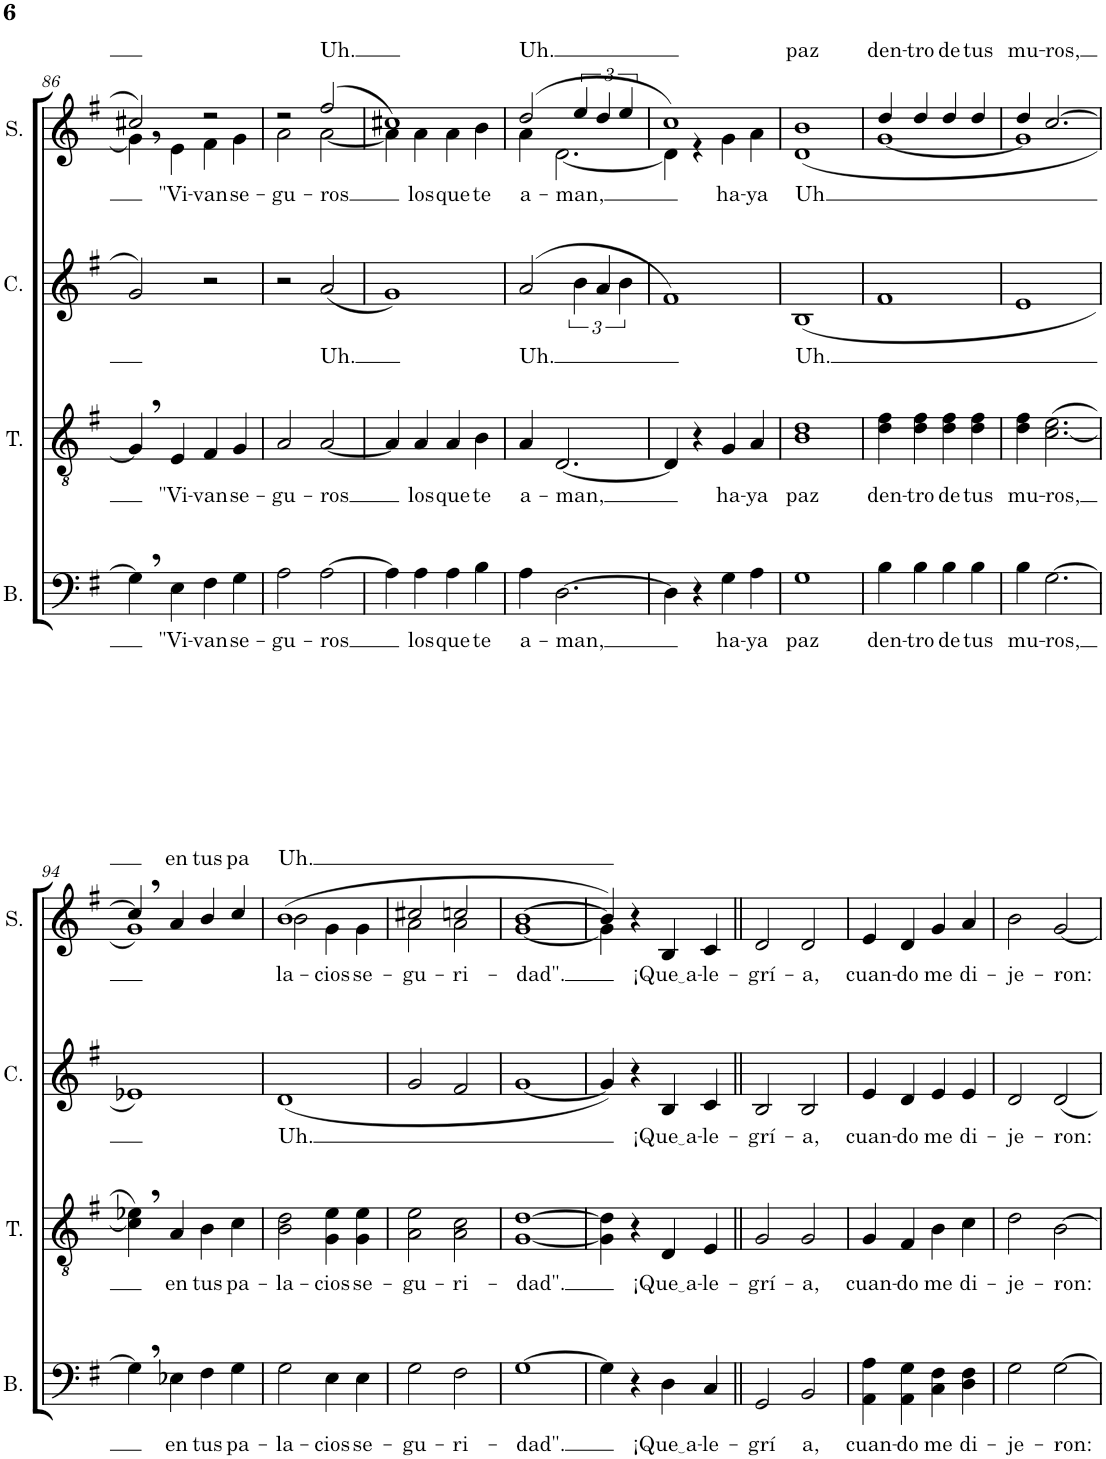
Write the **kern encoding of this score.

**kern	**text	**kern	**text	**kern	**text	**kern	**text	**harte
*part4	*part4	*part3	*part3	*part2	*part2	*part1	*part1	*part1
*staff4	*staff4	*staff3	*staff3	*staff2	*staff2	*staff1	*staff1	*
*I"Bajo	*	*I"Tenor	*	*I"Contralto	*	*I"Soprano	*	*
*I'B.	*	*I'T.	*	*I'C.	*	*I'S.	*	*
!!LO:PB:g=z
*clefF4	*	*clefGv2	*	*clefG2	*	*clefG2	*	*
*k[f#]	*	*k[f#]	*	*k[f#]	*	*k[f#]	*	*
*M2/2	*	*M2/2	*	*M2/2	*	*M2/2	*	*
*met(c|)	*	*met(c|)	*	*met(c|)	*	*met(c|)	*	*
=86	=86	=86	=86	=86	=86	=86	=86	=86
*	*	*	*	*	*	*^	*	*
!	!	!	!	!	!	!	!	!	!LO:H:kt=7
4G,\]	.	4G,/]	.	2g/	.	2cc#X/	4g,<\]	.	A:7
!	!LO:LY:b	!	!LO:LY:b	!	!	!	!	!LO:LY:b	!
4E\	"Vi-	4E/	"Vi-	.	.	.	4e\	"Vi-	.
!	!LO:LY:b	!	!LO:LY:b	!	!	!	!	!LO:LY:b	!
4F#\	-van	4F#/	-van	2r	.	2r	4f#\	-van	.
!	!LO:LY:b	!	!LO:LY:b	!	!	!	!	!LO:LY:b	!
4G\	se-	4G/	se-	.	.	.	4g\	se-	.
=87	=87	=87	=87	=87	=87	=87	=87	=87	=87
!	!LO:LY:b	!	!LO:LY:b	!	!	!	!	!LO:LY:b	!
2A\	-gu-	2A/	-gu-	2r	.	2r	2a\	-gu-	D:maj
!	!LO:LY:b	!	!LO:LY:b	!	!LO:LY:b	!	!	!LO:LY:a	!
!	!	!	!	!	!	!	!	!LO:LY:b	!
[2A\	-ros	[2A/	-ros	(2a/	Uh.	(2ff#/	[2a\	-ros	.
=88	=88	=88	=88	=88	=88	=88	=88	=88	=88
!	!	!	!	!	!	!	!	!	!LO:H:kt=m7
4A\]	.	4A/]	.	1g)	.	1cc#X)	4a\]	.	E:min7
!	!LO:LY:b	!	!LO:LY:b	!	!	!	!	!LO:LY:b	!
4A\	los	4A/	los	.	.	.	4a\	los	.
!	!LO:LY:b	!	!LO:LY:b	!	!	!	!	!LO:LY:b	!LO:H:kt=7
4A\	que	4A/	que	.	.	.	4a\	que	A:7
!	!LO:LY:b	!	!LO:LY:b	!	!	!	!	!LO:LY:b	!
4B\	te	4B\	te	.	.	.	4b\	te	.
=89	=89	=89	=89	=89	=89	=89	=89	=89	=89
!	!LO:LY:b	!	!LO:LY:b	!	!LO:LY:b	!	!	!LO:LY:a	!
!	!	!	!	!	!	!	!	!LO:LY:b	!
4A\	a-	4A/	a-	(2a/	Uh.	(2dd/	4a\	a-	D:maj
!	!LO:LY:b	!	!LO:LY:b	!	!	!	!	!LO:LY:b	!
[2.D\	-man,	[2.D/	-man,	.	.	.	[2.d\	-man,	.
.	.	.	.	6b\	.	6ee/	.	.	.
.	.	.	.	6a/	.	6dd/	.	.	.
.	.	.	.	6b\	.	6ee/	.	.	.
=90	=90	=90	=90	=90	=90	=90	=90	=90	=90
!	!	!	!	!	!	!	!	!	!LO:H:kt=7
4D\]	.	4D/]	.	1f#)	.	1cc)	4d\]	.	D:7
4r	.	4r	.	.	.	.	4r	.	.
!	!LO:LY:b	!	!LO:LY:b	!	!	!	!	!LO:LY:b	!
4G\	ha-	4G/	ha-	.	.	.	4g\	ha-	.
!	!LO:LY:b	!	!LO:LY:b	!	!	!	!	!LO:LY:b	!
4A\	-ya	4A/	-ya	.	.	.	4a\	-ya	.
=91	=91	=91	=91	=91	=91	=91	=91	=91	=91
!	!LO:LY:b	!	!LO:LY:b	!	!LO:LY:b	!	!	!LO:LY:a	!
!	!	!	!	!	!	!	!	!LO:LY:b	!
1G	paz	1B 1d	paz	(1B	Uh.	1b	(1d	Uh	G:maj
=92	=92	=92	=92	=92	=92	=92	=92	=92	=92
!	!LO:LY:b	!	!LO:LY:b	!	!	!	!	!LO:LY:a	!LO:H:kt=7
4B\	den-	4d\ 4f#\	den-	1f#	.	4dd/	[1g	den-	G:7
!	!LO:LY:b	!	!LO:LY:b	!	!	!	!	!LO:LY:a	!
4B\	-tro	4d\ 4f#\	-tro	.	.	4dd/	.	-tro	.
!	!LO:LY:b	!	!LO:LY:b	!	!	!	!	!LO:LY:a	!
4B\	de	4d\ 4f#\	de	.	.	4dd/	.	de	.
!	!LO:LY:b	!	!LO:LY:b	!	!	!	!	!LO:LY:a	!
4B\	tus	4d\ 4f#\	tus	.	.	4dd/	.	tus	.
=93	=93	=93	=93	=93	=93	=93	=93	=93	=93
!	!LO:LY:b	!	!LO:LY:b	!	!	!	!	!LO:LY:a	!
4B\	mu-	4d\ 4f#\	mu-	1e	.	4dd/	1g]	mu-	C:maj
!	!LO:LY:b	!	!LO:LY:b	!	!	!	!	!LO:LY:a	!
[2.G\	-ros,	([2.c\ 2.e\	-ros,	.	.	[2.cc/	.	-ros,	.
!!LO:LB:g=z	!!
=94	=94	=94	=94	=94	=94	=94	=94	=94	=94
!	!	!	!	!	!	!	!	!	!LO:H:kt=m
4G,\]	.	4c\], 4e-X\,)	.	1e-X)	.	4cc,/]	1g)	.	C:min
!	!LO:LY:b	!	!LO:LY:b	!	!	!	!	!LO:LY:a	!
4E-X\	en	4A/	en	.	.	4a/	.	en	.
!	!LO:LY:b	!	!LO:LY:b	!	!	!	!	!LO:LY:a	!
4F#\	tus	4B\	tus	.	.	4b/	.	tus	.
!	!LO:LY:b	!	!LO:LY:b	!	!	!	!	!LO:LY:a	!
4G\	pa-	4c\	pa-	.	.	4cc/	.	pa	.
=95	=95	=95	=95	=95	=95	=95	=95	=95	=95
!	!LO:LY:b	!	!LO:LY:b	!	!LO:LY:b	!	!	!LO:LY:a	!
!	!	!	!	!	!	!	!	!LO:LY:b	!
2G\	-la-	2B\ 2d\	-la-	(1d	Uh.	(1b	2b\	-la-	G:maj
!	!LO:LY:b	!	!LO:LY:b	!	!	!	!	!LO:LY:b	!LO:H:kt=m7
4E\	-cios	4G\ 4e\	-cios	.	.	.	4g\	-cios	E:min7
!	!LO:LY:b	!	!LO:LY:b	!	!	!	!	!LO:LY:b	!
4E\	se-	4G\ 4e\	se-	.	.	.	4g\	se-	.
=96	=96	=96	=96	=96	=96	=96	=96	=96	=96
!	!LO:LY:b	!	!LO:LY:b	!	!	!	!	!LO:LY:b	!LO:H:kt=7
2G\	-gu-	2A\ 2e\	-gu-	2g/	.	2cc#X/	2a\	-gu-	A:7
!	!LO:LY:b	!	!LO:LY:b	!	!	!	!	!LO:LY:b	!LO:H:kt=7
2F#\	-ri-	2A\ 2c\	-ri-	2f#/	.	2ccn/	2a\	-ri-	D:7
=97	=97	=97	=97	=97	=97	=97	=97	=97	=97
!	!LO:LY:b	!	!LO:LY:b	!	!	!	!	!LO:LY:b	!
[1G	-dad".	[1G [1d	-dad".	[1g	.	[1b	[1g	-dad".	G:maj
=98	=98	=98	=98	=98	=98	=98	=98	=98	=98
4G\]	.	4G\] 4d\]	.	4g/])	.	4b/])	4g\]	.	.
4r	.	4r	.	4r	.	4r	2.ryy	.	.
!	!LO:LY:b	!	!LO:LY:b	!	!LO:LY:b	!	!	!LO:LY:b	!
4D\	¡Que a	4D/	¡Que a	4B/	¡Que a	4B/	.	¡Que a	.
!	!LO:LY:b	!	!LO:LY:b	!	!LO:LY:b	!	!	!LO:LY:b	!
4C/	-le-	4E/	-le-	4c/	-le-	4c/	.	-le-	.
*	*	*	*	*	*	*v	*v	*	*
=99||	=99||	=99||	=99||	=99||	=99||	=99||	=99||	=99||
!	!LO:LY:b	!	!LO:LY:b	!	!LO:LY:b	!	!LO:LY:b	!
2GG/	-grí	2G/	-grí-	2B/	-grí-	2d/	-grí-	.
!	!LO:LY:b	!	!LO:LY:b	!	!LO:LY:b	!	!LO:LY:b	!
2BB/	-a,	2G/	-a,	2B/	-a,	2d/	-a,	.
=100	=100	=100	=100	=100	=100	=100	=100	=100
!	!LO:LY:b	!	!LO:LY:b	!	!LO:LY:b	!	!LO:LY:b	!LO:H:kt=m7
4AA\ 4A\	cuan-	4G/	cuan-	4e/	cuan-	4e/	cuan-	A:min7
!	!LO:LY:b	!	!LO:LY:b	!	!LO:LY:b	!	!LO:LY:b	!
4AA\ 4G\	-do	4F#/	-do	4d/	-do	4d/	-do	.
!	!LO:LY:b	!	!LO:LY:b	!	!LO:LY:b	!	!LO:LY:b	!LO:H:kt=7
4C\ 4F#\	me	4B\	me	4e/	me	4g/	me	D:7
!	!LO:LY:b	!	!LO:LY:b	!	!LO:LY:b	!	!LO:LY:b	!
4D\ 4F#\	di-	4c\	di-	4e/	di-	4a/	di-	.
=101	=101	=101	=101	=101	=101	=101	=101	=101
!	!LO:LY:b	!	!LO:LY:b	!	!LO:LY:b	!	!LO:LY:b	!
2G\	-je-	2d\	-je-	2d/	-je-	2b\	-je-	G:maj
!	!LO:LY:b	!	!LO:LY:b	!	!LO:LY:b	!	!LO:LY:b	!
[2G\	-ron:	[2B\	-ron:	2d/	-ron:	[2g/	-ron:	.
=	=	=	=	=	=	=	=	=
*-	*-	*-	*-	*-	*-	*-	*-	*-
